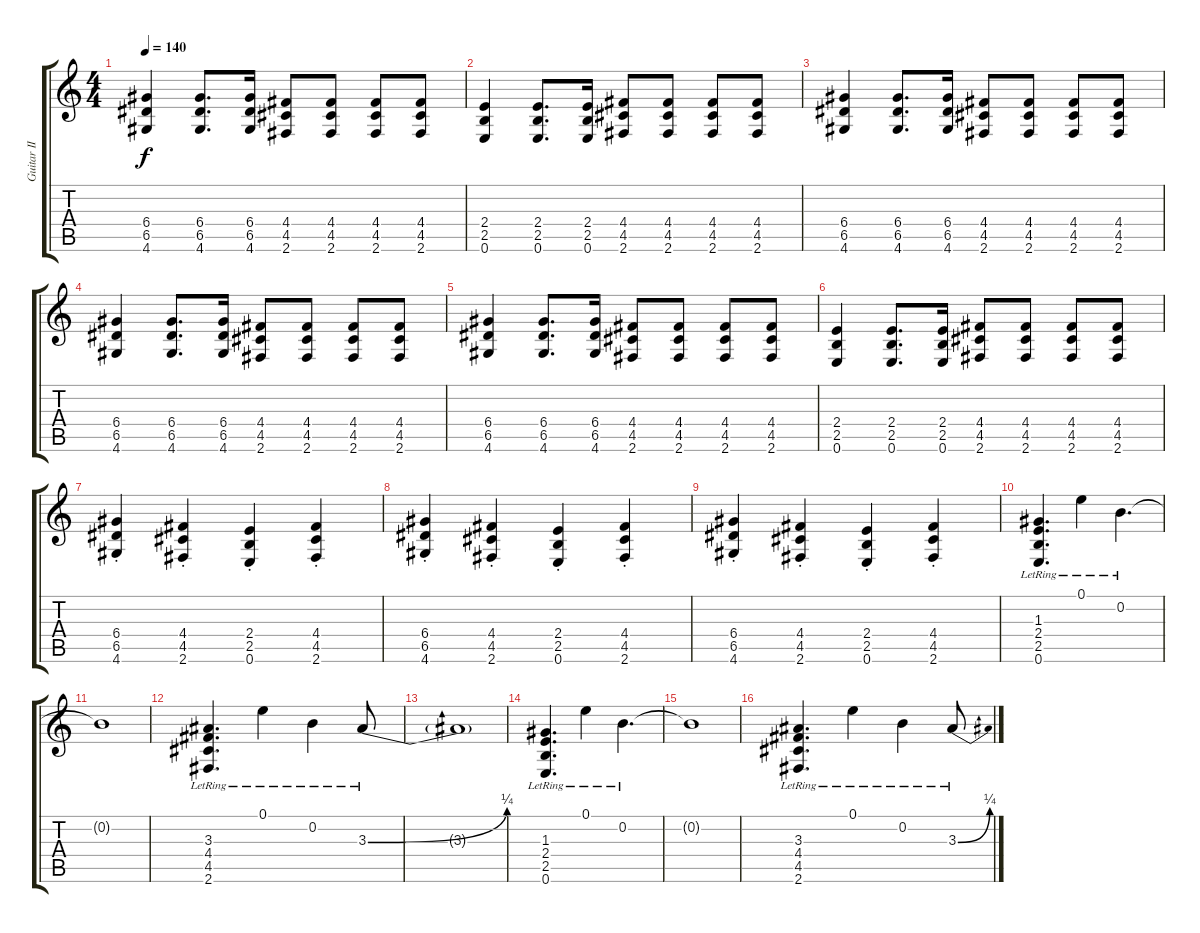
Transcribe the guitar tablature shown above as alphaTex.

\track ("Guitar II" "Guitar II") {instrument overdrivenguitar}
\staff {score tabs}
\tuning (E4 B3 G3 D3 A2 E2) {hide}
\ts (4 4)
\tempo 140
\clef g2
\ks c
(6.4 6.5 4.6).4{dy f} (6.4 6.5 4.6).8{d} (6.4 6.5 4.6).16 (4.4 4.5 2.6).8 (4.4 4.5 2.6).8 (4.4 4.5 2.6).8 (4.4 4.5 2.6).8 |
(2.4 2.5 0.6).4 (2.4 2.5 0.6).8{d} (2.4 2.5 0.6).16 (4.4 4.5 2.6).8 (4.4 4.5 2.6).8 (4.4 4.5 2.6).8 (4.4 4.5 2.6).8 |
(6.4 6.5 4.6).4 (6.4 6.5 4.6).8{d} (6.4 6.5 4.6).16 (4.4 4.5 2.6).8 (4.4 4.5 2.6).8 (4.4 4.5 2.6).8 (4.4 4.5 2.6).8 |
(6.4 6.5 4.6).4 (6.4 6.5 4.6).8{d} (6.4 6.5 4.6).16 (4.4 4.5 2.6).8 (4.4 4.5 2.6).8 (4.4 4.5 2.6).8 (4.4 4.5 2.6).8 |
(6.4 6.5 4.6).4 (6.4 6.5 4.6).8{d} (6.4 6.5 4.6).16 (4.4 4.5 2.6).8 (4.4 4.5 2.6).8 (4.4 4.5 2.6).8 (4.4 4.5 2.6).8 |
(2.4 2.5 0.6).4 (2.4 2.5 0.6).8{d} (2.4 2.5 0.6).16 (4.4 4.5 2.6).8 (4.4 4.5 2.6).8 (4.4 4.5 2.6).8 (4.4 4.5 2.6).8 |
(6.4{st} 6.5{st} 4.6{st}).4 (4.4{st} 4.5{st} 2.6{st}).4 (2.4{st} 2.5{st} 0.6{st}).4 (4.4{st} 4.5{st} 2.6{st}).4 |
(6.4{st} 6.5{st} 4.6{st}).4 (4.4{st} 4.5{st} 2.6{st}).4 (2.4{st} 2.5{st} 0.6{st}).4 (4.4{st} 4.5{st} 2.6{st}).4 |
(6.4{st} 6.5{st} 4.6{st}).4 (4.4{st} 4.5{st} 2.6{st}).4 (2.4{st} 2.5{st} 0.6{st}).4 (4.4{st} 4.5{st} 2.6{st}).4 |
(1.3{lr} 2.4{lr} 2.5{lr} 0.6{lr}).4{d} 0.1{lr}.4 0.2{lr}.4{d} |
0.2{t}.1 |
(3.3{lr} 4.4{lr} 4.5{lr} 2.6{lr}).4{d} 0.1{lr}.4 0.2{lr}.4 3.3{be (bend 0 0 60 1) lr}.8 |
3.3{t}.1 |
(1.3{lr} 2.4{lr} 2.5{lr} 0.6{lr}).4{d} 0.1{lr}.4 0.2{lr}.4{d} |
0.2{t}.1 |
(3.3{lr} 4.4{lr} 4.5{lr} 2.6{lr}).4{d} 0.1{lr}.4 0.2{lr}.4 3.3{be (bend 0 0 60 1) lr}.8
